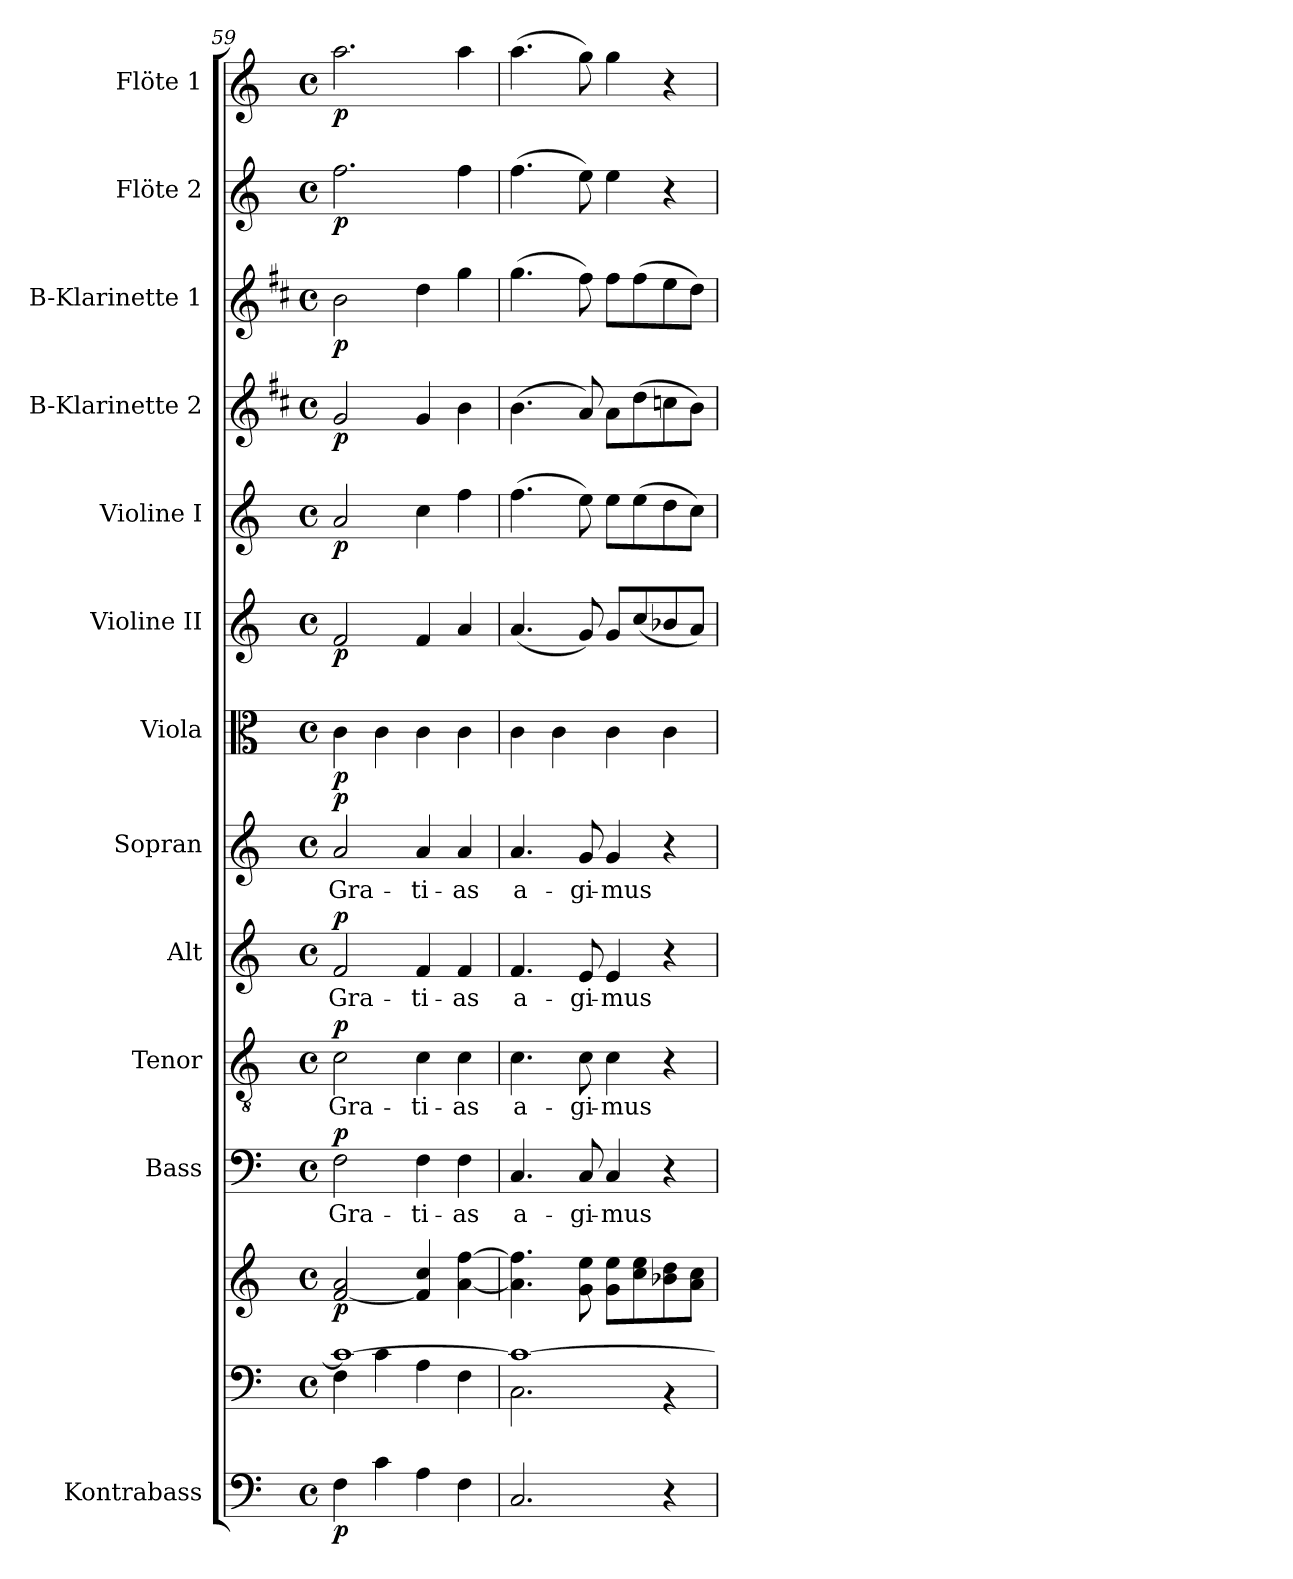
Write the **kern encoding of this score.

**kern	**dynam	**kern	**kern	**dynam	**kern	**text	**dynam	**kern	**text	**dynam	**kern	**text	**dynam	**kern	**text	**dynam	**kern	**dynam	**kern	**dynam	**kern	**dynam	**kern	**dynam	**kern	**dynam	**kern	**dynam	**kern	**dynam
*part13	*part13	*part12	*part12	*part12	*part11	*part11	*part11	*part10	*part10	*part10	*part9	*part9	*part9	*part8	*part8	*part8	*part7	*part7	*part6	*part6	*part5	*part5	*part4	*part4	*part3	*part3	*part2	*part2	*part1	*part1
*staff14	*staff14	*staff13	*staff12	*staff12/13	*staff11	*staff11	*staff11	*staff10	*staff10	*staff10	*staff9	*staff9	*staff9	*staff8	*staff8	*staff8	*staff7	*staff7	*staff6	*staff6	*staff5	*staff5	*staff4	*staff4	*staff3	*staff3	*staff2	*staff2	*staff1	*staff1
*I"Kontrabass	*	*	*	*	*I"Bass	*	*	*I"Tenor	*	*	*I"Alt	*	*	*I"Sopran	*	*	*I"Viola	*	*I"Violine II	*	*I"Violine I	*	*I"B-Klarinette 2	*	*I"B-Klarinette 1	*	*I"Flöte 2	*	*I"Flöte 1	*
*I'Kb.	*	*	*	*	*I'B.	*	*	*I'T.	*	*	*I'A.	*	*	*I'S.	*	*	*I'Vla.	*	*I'Vl. II	*	*I'Vl. I	*	*I'B Kl. 2	*	*I'B Kl. 1	*	*I'Fl. 2	*	*I'Fl. 1	*
*clefF4	*	*clefF4	*clefG2	*	*clefF4	*	*	*clefGv2	*	*	*clefG2	*	*	*clefG2	*	*	*clefC3	*	*clefG2	*	*clefG2	*	*clefG2	*	*clefG2	*	*clefG2	*	*clefG2	*
*ITrd7c12	*	*	*	*	*	*	*	*	*	*	*	*	*	*	*	*	*	*	*	*	*	*	*ITrd1c2	*	*ITrd1c2	*	*	*	*	*
*k[]	*	*k[]	*k[]	*	*k[]	*	*	*k[]	*	*	*k[]	*	*	*k[]	*	*	*k[]	*	*k[]	*	*k[]	*	*k[]	*	*k[]	*	*k[]	*	*k[]	*
*C:	*	*C:	*C:	*	*C:	*	*	*C:	*	*	*C:	*	*	*C:	*	*	*C:	*	*C:	*	*C:	*	*C:	*	*C:	*	*C:	*	*C:	*
*M4/4	*	*M4/4	*M4/4	*	*M4/4	*	*	*M4/4	*	*	*M4/4	*	*	*M4/4	*	*	*M4/4	*	*M4/4	*	*M4/4	*	*M4/4	*	*M4/4	*	*M4/4	*	*M4/4	*
*met(c)	*	*met(c)	*met(c)	*	*met(c)	*	*	*met(c)	*	*	*met(c)	*	*	*met(c)	*	*	*met(c)	*	*met(c)	*	*met(c)	*	*met(c)	*	*met(c)	*	*met(c)	*	*met(c)	*
=59	=59	=59	=59	=59	=59	=59	=59	=59	=59	=59	=59	=59	=59	=59	=59	=59	=59	=59	=59	=59	=59	=59	=59	=59	=59	=59	=59	=59	=59	=59
*	*	*^	*	*	*	*	*	*	*	*	*	*	*	*	*	*	*	*	*	*	*	*	*	*	*	*	*	*	*	*
!	!LO:DY:b	!	!	!	!LO:DY:b	!	!LO:LY:b	!LO:DY:a	!	!LO:LY:b	!LO:DY:a	!	!LO:LY:b	!LO:DY:a	!	!LO:LY:b	!LO:DY:a	!	!LO:DY:b	!	!LO:DY:b	!	!LO:DY:b	!	!LO:DY:b	!	!LO:DY:b	!	!LO:DY:b	!	!LO:DY:b
4FF\	p	1c_	4F\	[2f/ 2a/	p	2F\	Gra-	p	2c\	Gra-	p	2f/	Gra-	p	2a/	Gra-	p	4c\	p	2f/	p	2a/	p	2f/	p	2a\	p	2.ff\	p	2.aa\	p
4C\	.	.	4c\	.	.	.	.	.	.	.	.	.	.	.	.	.	.	4c\	.	.	.	.	.	.	.	.	.	.	.	.	.
!	!	!	!	!	!	!	!LO:LY:b	!	!	!LO:LY:b	!	!	!LO:LY:b	!	!	!LO:LY:b	!	!	!	!	!	!	!	!	!	!	!	!	!	!	!
4AA\	.	.	4A\	4f/] 4cc/	.	4F\	-ti-	.	4c\	-ti-	.	4f/	-ti-	.	4a/	-ti-	.	4c\	.	4f/	.	4cc\	.	4f/	.	4cc\	.	.	.	.	.
!	!	!	!	!	!	!	!LO:LY:b	!	!	!LO:LY:b	!	!	!LO:LY:b	!	!	!LO:LY:b	!	!	!	!	!	!	!	!	!	!	!	!	!	!	!
4FF\	.	.	4F\	[4a\ [4ff\	.	4F\	-as	.	4c\	-as	.	4f/	-as	.	4a/	-as	.	4c\	.	4a/	.	4ff\	.	4a\	.	4ff\	.	4ff\	.	4aa\	.
=60	=60	=60	=60	=60	=60	=60	=60	=60	=60	=60	=60	=60	=60	=60	=60	=60	=60	=60	=60	=60	=60	=60	=60	=60	=60	=60	=60	=60	=60	=60	=60
!	!	!	!	!	!	!	!LO:LY:b	!	!	!LO:LY:b	!	!	!LO:LY:b	!	!	!LO:LY:b	!	!	!	!	!	!	!	!	!	!	!	!	!	!	!
2.CC/	.	1c_	2.C\	4.a\] 4.ff\]	.	4.C/	a-	.	4.c\	a-	.	4.f/	a-	.	4.a/	a-	.	4c\	.	(<4.a/	.	(>4.ff\	.	(>4.a\	.	(>4.ff\	.	(>4.ff\	.	(>4.aa\	.
.	.	.	.	.	.	.	.	.	.	.	.	.	.	.	.	.	.	4c\	.	.	.	.	.	.	.	.	.	.	.	.	.
!	!	!	!	!	!	!	!LO:LY:b	!	!	!LO:LY:b	!	!	!LO:LY:b	!	!	!LO:LY:b	!	!	!	!	!	!	!	!	!	!	!	!	!	!	!
.	.	.	.	8g\ 8ee\	.	8C/	-gi-	.	8c\	-gi-	.	8e/	-gi-	.	8g/	-gi-	.	.	.	8g/)	.	8ee\)	.	8g/)	.	8ee\)	.	8ee\)	.	8gg\)	.
!	!	!	!	!	!	!	!LO:LY:b	!	!	!LO:LY:b	!	!	!LO:LY:b	!	!	!LO:LY:b	!	!	!	!	!	!	!	!	!	!	!	!	!	!	!
.	.	.	.	8g\ 8ee\L	.	4C/	-mus	.	4c\	-mus	.	4e/	-mus	.	4g/	-mus	.	4c\	.	8g/L	.	8ee\L	.	8g\L	.	8ee\L	.	4ee\	.	4gg\	.
.	.	.	.	8cc\ 8ee\	.	.	.	.	.	.	.	.	.	.	.	.	.	.	.	(<8cc/	.	(>8ee\	.	(>8cc\	.	(>8ee\	.	.	.	.	.
4r	.	.	4r	8b-X\ 8dd\	.	4r	.	.	4r	.	.	4r	.	.	4r	.	.	4c\	.	8b-X/	.	8dd\	.	8b-X\	.	8dd\	.	4r	.	4r	.
.	.	.	.	8a\ 8cc\J	.	.	.	.	.	.	.	.	.	.	.	.	.	.	.	8a/J)	.	8cc\J)	.	8a\J)	.	8cc\J)	.	.	.	.	.
*	*	*v	*v	*	*	*	*	*	*	*	*	*	*	*	*	*	*	*	*	*	*	*	*	*	*	*	*	*	*	*	*
=	=	=	=	=	=	=	=	=	=	=	=	=	=	=	=	=	=	=	=	=	=	=	=	=	=	=	=	=	=	=
*-	*-	*-	*-	*-	*-	*-	*-	*-	*-	*-	*-	*-	*-	*-	*-	*-	*-	*-	*-	*-	*-	*-	*-	*-	*-	*-	*-	*-	*-	*-
